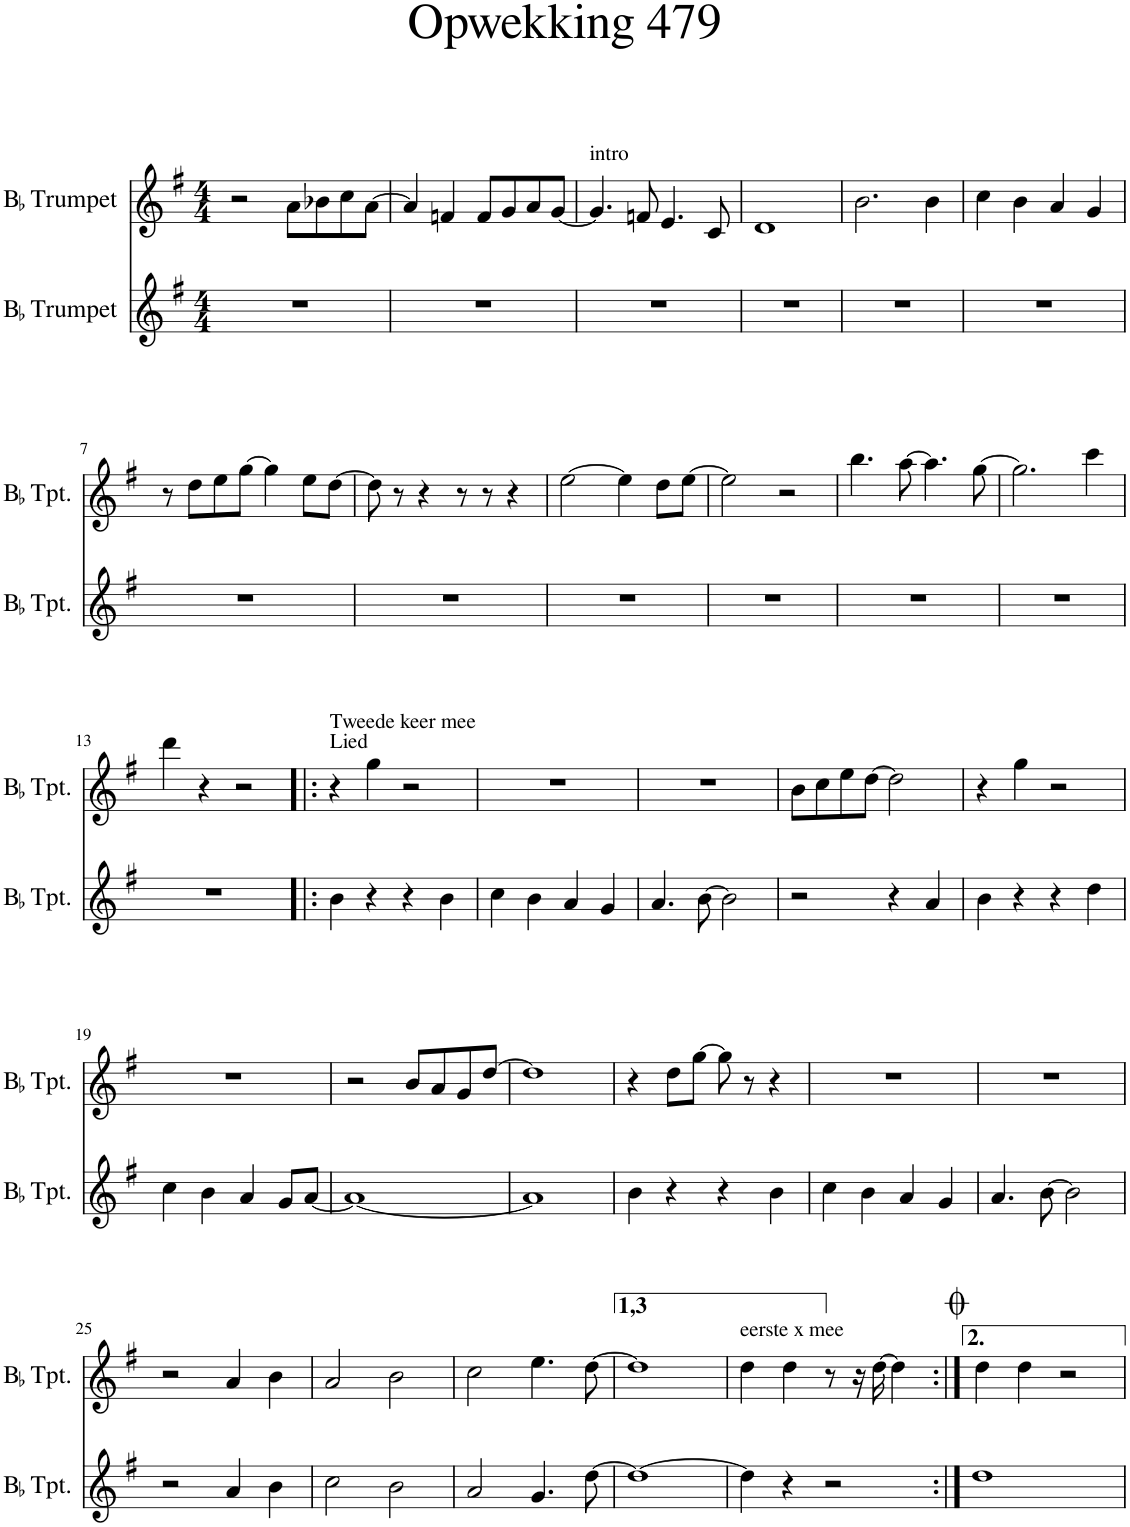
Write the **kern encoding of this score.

**kern	**kern
*part2	*part1
*staff2	*staff1
*I"BaccidentalFlat Trumpet	*I"BaccidentalFlat Trumpet
*I'BaccidentalFlat Tpt.	*I'BaccidentalFlat Tpt.
*clefG2	*clefG2
*Trd1c2	*Trd1c2
*k[f#]	*k[f#]
*M4/4	*M4/4
=1	=1
1r	2r
.	8a\L
.	8b-X\
.	8cc\
.	[8a\J
=2	=2
1r	4a/]
.	4fn/
.	8f/L
.	8g/
.	8a/
.	[8g/J
=3	=3
!	!LO:TX:a:t=intro
1r	4.g/]
.	8fn/
.	4.e/
.	8c/
=4	=4
1r	1d
=5	=5
1r	2.b\
.	4b\
=6	=6
1r	4cc\
.	4b\
.	4a/
.	4g/
!!LO:LB:g=z
=7	=7
1r	8r
.	8dd\L
.	8ee\
.	[8gg\J
.	4gg\]
.	8ee\L
.	[8dd\J
=8	=8
1r	8dd\]
.	8r
.	4r
.	8r
.	8r
.	4r
=9	=9
1r	[2ee\
.	4ee\]
.	8dd\L
.	[8ee\J
=10	=10
1r	2ee\]
.	2r
=11	=11
1r	4.bb\
.	[8aa\
.	4.aa\]
.	[8gg\
=12	=12
1r	2.gg\]
.	4ccc\
!!LO:LB:g=z
=13	=13
1r	4ddd\
.	4r
.	2r
=14!|:	=14!|:
!	!LO:TX:a:t=Lied
!	!LO:TX:a:t=Tweede keer mee
4b\	4r
4r	4gg\
4r	2r
4b\	.
=15	=15
4cc\	1r
4b\	.
4a/	.
4g/	.
=16	=16
4.a/	1r
[8b\	.
2b\]	.
=17	=17
2r	8b\L
.	8cc\
.	8ee\
.	[8dd\J
4r	2dd\]
4a/	.
=18	=18
4b\	4r
4r	4gg\
4r	2r
4dd\	.
!!LO:LB:g=z
=19	=19
4cc\	1r
4b\	.
4a/	.
8g/L	.
[8a/J	.
=20	=20
1a_	2r
.	8b/L
.	8a/
.	8g/
.	[8dd/J
=21	=21
1a]	1dd]
=22	=22
4b\	4r
4r	8dd\L
.	[8gg\J
4r	8gg\]
.	8r
4b\	4r
=23	=23
4cc\	1r
4b\	.
4a/	.
4g/	.
=24	=24
4.a/	1r
[8b\	.
2b\]	.
!!LO:LB:g=z
=25	=25
2r	2r
4a/	4a/
4b\	4b\
=26	=26
2cc\	2a/
2b\	2b\
=27	=27
2a/	2cc\
4.g/	4.ee\
[8dd\	[8dd\
=28	=28
1dd_	1dd]
=29	=29
!	!LO:TX:a:t=eerste x mee
4dd\]	4dd\
4r	4dd\
2r	8r
.	16r
.	[16dd\
.	4dd\]
=30:|!	=30:|!
1dd	4dd\
.	4dd\
.	2r
=	=
*-	*-
